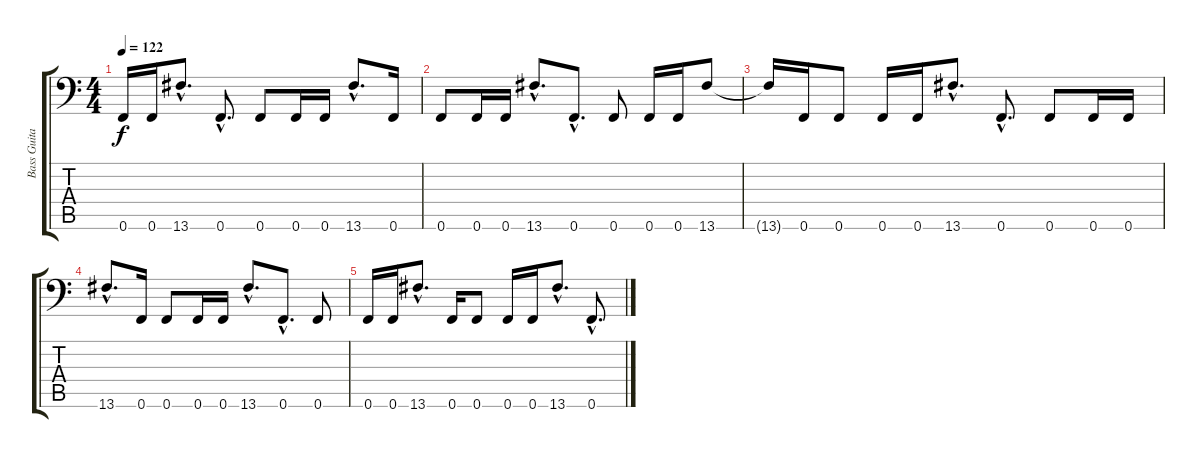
\track ("Bass Guitar" "Bass Guita") {instrument electricbassfinger}
\staff {score tabs}
\tuning (Gb3 Db3 Ab2 Eb2 Bb1 F1) {hide}
\ts (4 4)
\tempo 122
\clef f4
\ks c
0.6.16{dy f} 0.6.16 13.6{hac}.8{d} 0.6{hac}.8{d} 0.6.8 0.6.16 0.6.16 13.6{hac}.8{d} 0.6.16 |
0.6.8 0.6.16 0.6.16 13.6{hac}.8{d} 0.6{hac}.8{d} 0.6.8 0.6.16 0.6.16 13.6.8 |
13.6{t}.16 0.6.16 0.6.8 0.6.16 0.6.16 13.6{hac}.8{d} 0.6{hac}.8{d} 0.6.8 0.6.16 0.6.16 |
13.6{hac}.8{d} 0.6.16 0.6.8 0.6.16 0.6.16 13.6{hac}.8{d} 0.6{hac}.8{d} 0.6.8 |
0.6.16 0.6.16 13.6{hac}.8{d} 0.6.16 0.6.8 0.6.16 0.6.16 13.6{hac}.8{d} 0.6{hac}.8{d}
